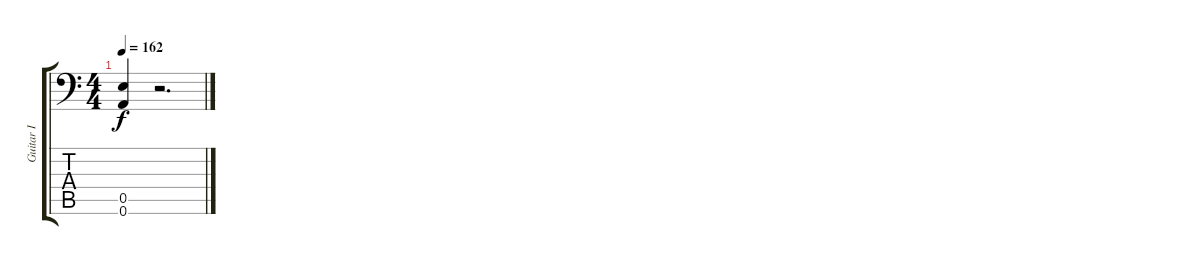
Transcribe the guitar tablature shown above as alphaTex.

\track ("Guitar I" "Guitar I") {instrument distortionguitar}
\staff {score tabs}
\tuning (B3 Gb3 D3 A2 E2 A1) {hide}
\ts (4 4)
\tempo 162
\clef f4
\ks c
(0.5 0.6).4{dy f} r.2{d}
